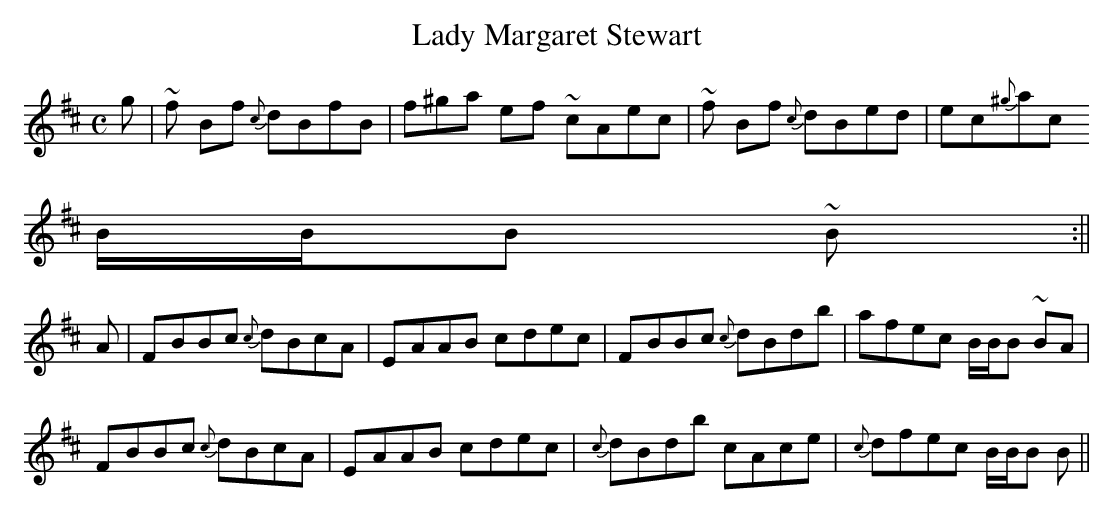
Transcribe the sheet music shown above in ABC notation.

X:1
T:Lady Margaret Stewart
M:C
K:Bm
g | ~f B-f {c}dBfB | sf^gas e-f ~cAec | ~f B-f {c}dBed | ec{^g}ac
B/2B/2B ~B :||
A | F-BBc {c}dBcA | E-AAB c-dec | F-BBc {c}dBdb | afec B/2B/2B ~BA |
F-BBc {c}dBcA | E-AAB c-dec | {c}dBdb cAce | {c}dfec B/2B/2B B ||
